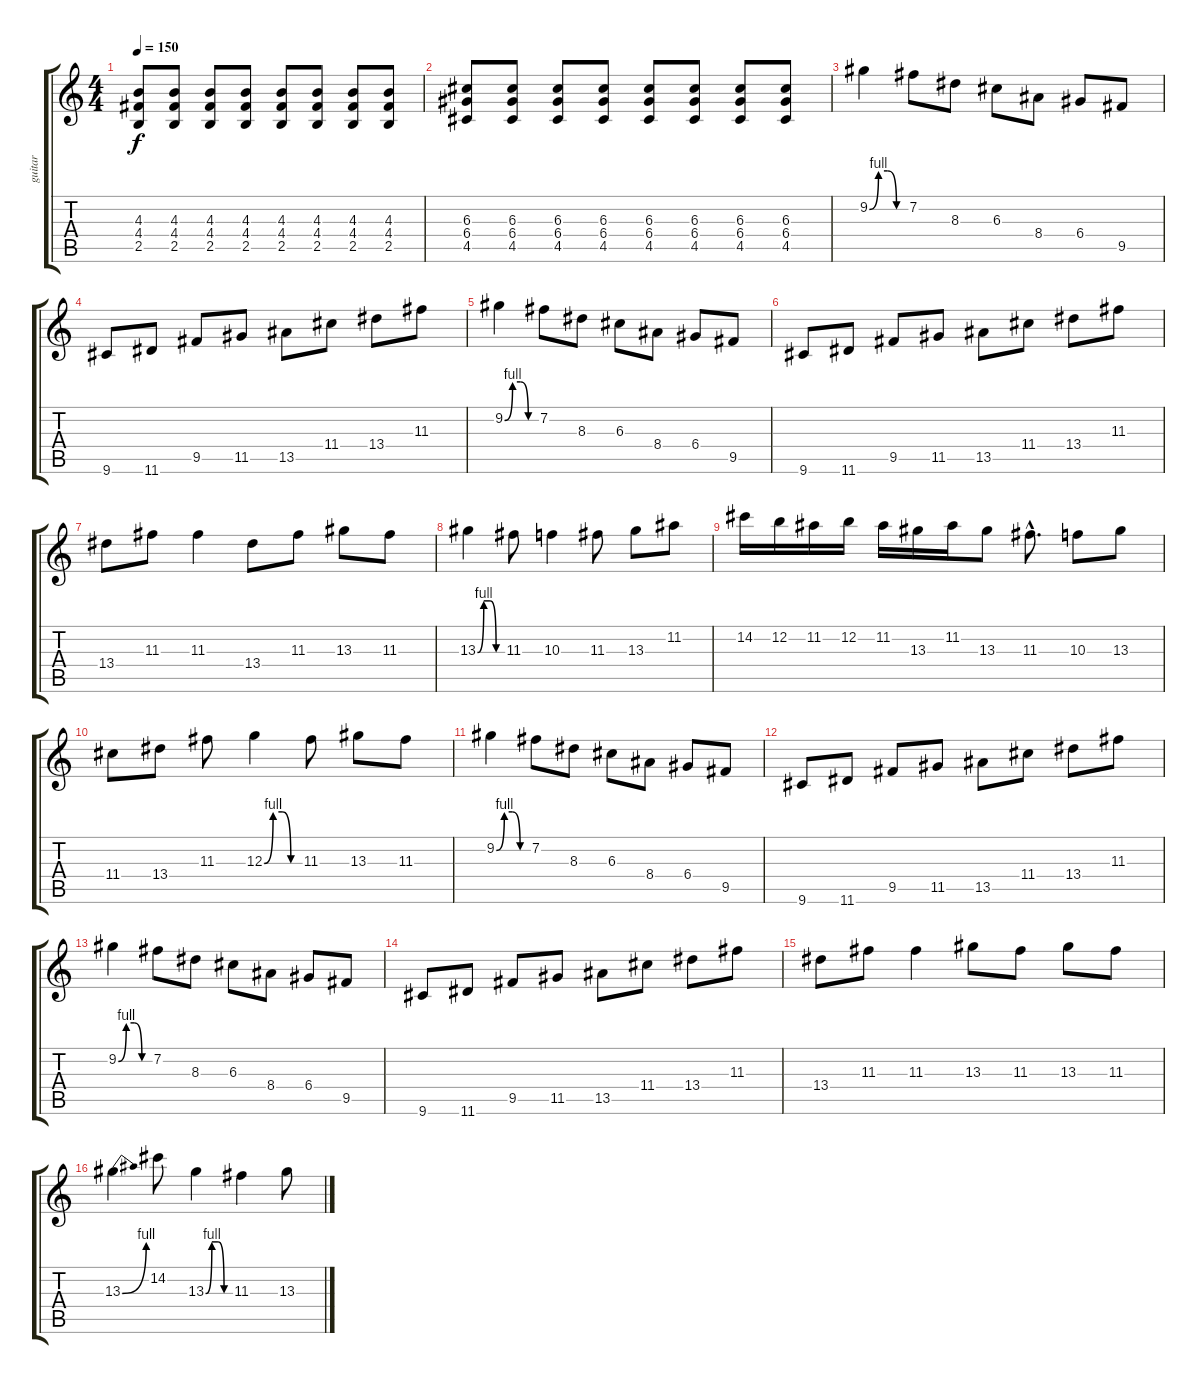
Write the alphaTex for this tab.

\track ("guitar" "guitar") {instrument distortionguitar}
\staff {score tabs}
\tuning (E4 B3 G3 D3 A2 E2) {hide}
\ts (4 4)
\tempo 150
\clef g2
\ks c
(4.3 4.4 2.5).8{dy f} (4.3 4.4 2.5).8 (4.3 4.4 2.5).8 (4.3 4.4 2.5).8 (4.3 4.4 2.5).8 (4.3 4.4 2.5).8 (4.3 4.4 2.5).8 (4.3 4.4 2.5).8 |
(6.3 6.4 4.5).8 (6.3 6.4 4.5).8 (6.3 6.4 4.5).8 (6.3 6.4 4.5).8 (6.3 6.4 4.5).8 (6.3 6.4 4.5).8 (6.3 6.4 4.5).8 (6.3 6.4 4.5).8 |
9.2{be (custom 0 0 15 4 30 4 45 0 60 0)}.4 7.2.8 8.3.8 6.3.8 8.4.8 6.4.8 9.5.8 |
9.6.8 11.6.8 9.5.8 11.5.8 13.5.8 11.4.8 13.4.8 11.3.8 |
9.2{be (custom 0 0 15 4 30 4 45 0 60 0)}.4 7.2.8 8.3.8 6.3.8 8.4.8 6.4.8 9.5.8 |
9.6.8 11.6.8 9.5.8 11.5.8 13.5.8 11.4.8 13.4.8 11.3.8 |
13.4.8 11.3.8 11.3.4 13.4.8 11.3.8 13.3.8 11.3.8 |
13.3{be (custom 0 0 15 4 30 4 45 0 60 0)}.4 11.3.8 10.3.4 11.3.8 13.3.8 11.2.8 |
14.2.16 12.2.16 11.2.16 12.2.16 11.2.16 13.3.16 11.2.16 13.3.8 11.3{hac}.8{d} 10.3.8 13.3.8 |
11.4.8 13.4.8 11.3.8 12.3{be (custom 0 0 15 4 30 4 45 0 60 0)}.4 11.3.8 13.3.8 11.3.8 |
9.2{be (custom 0 0 15 4 30 4 45 0 60 0)}.4 7.2.8 8.3.8 6.3.8 8.4.8 6.4.8 9.5.8 |
9.6.8 11.6.8 9.5.8 11.5.8 13.5.8 11.4.8 13.4.8 11.3.8 |
9.2{be (custom 0 0 15 4 30 4 45 0 60 0)}.4 7.2.8 8.3.8 6.3.8 8.4.8 6.4.8 9.5.8 |
9.6.8 11.6.8 9.5.8 11.5.8 13.5.8 11.4.8 13.4.8 11.3.8 |
13.4.8 11.3.8 11.3.4 13.3.8 11.3.8 13.3.8 11.3.8 |
13.3{be (bend 0 0 60 4)}.4 14.2.8 13.3{be (custom 0 0 15 4 30 4 45 0 60 0)}.4 11.3.4 13.3.8
